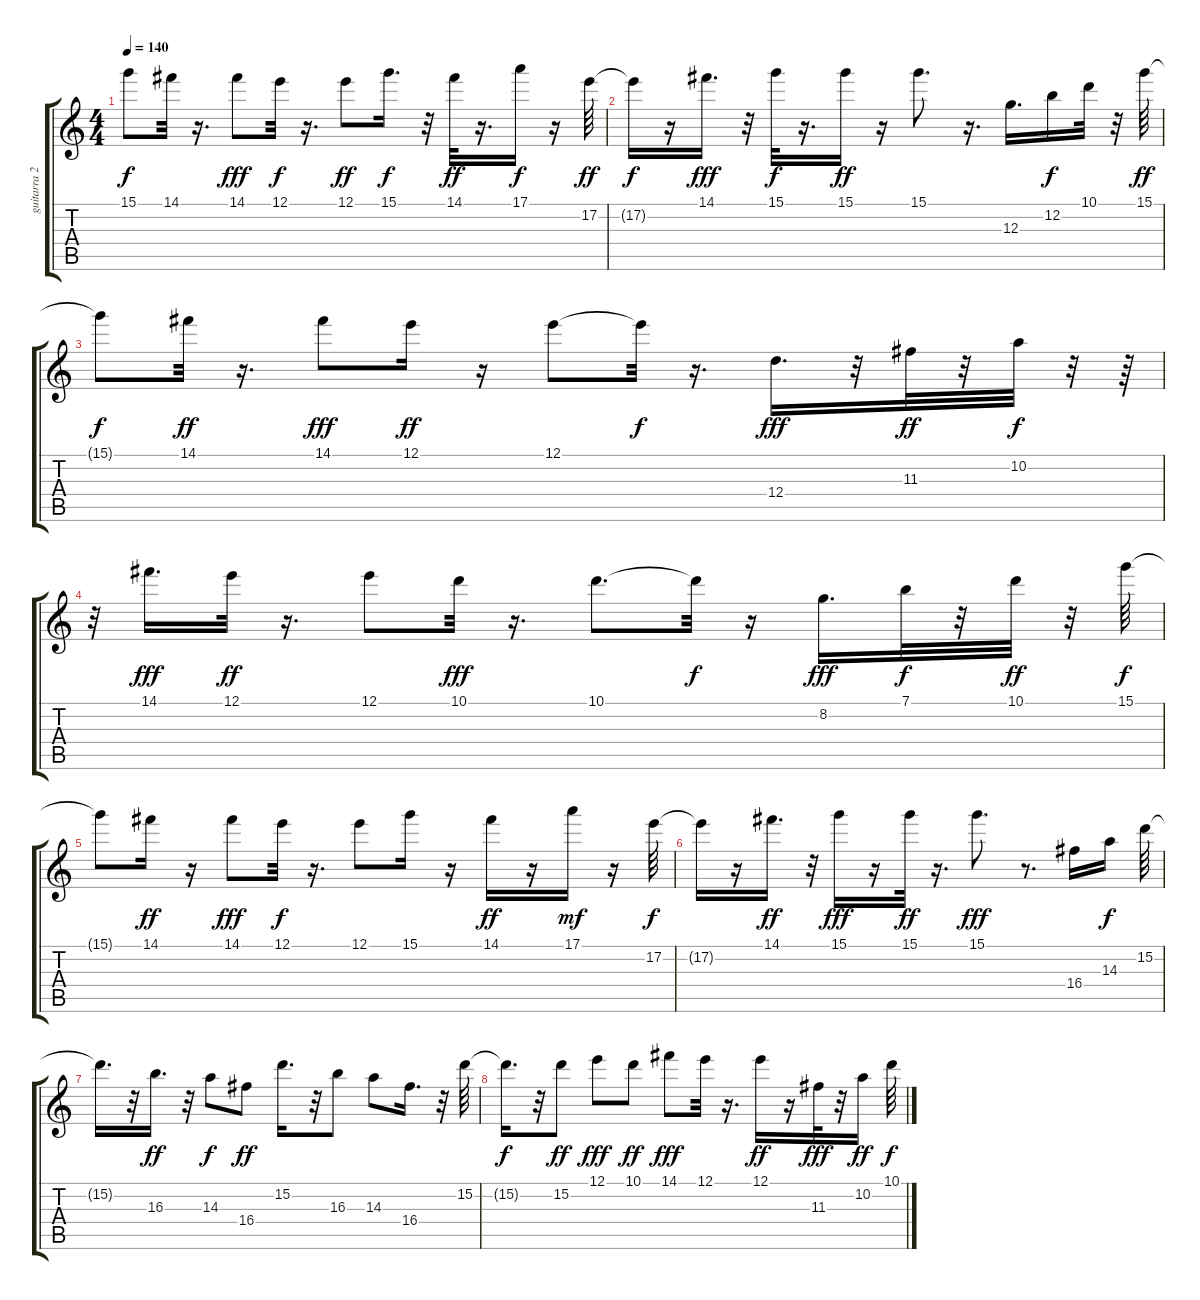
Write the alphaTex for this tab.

\track ("guitarra 2" "guitarra 2") {instrument acousticguitarsteel}
\staff {score tabs}
\tuning (E4 B3 G3 D3 A2 E2) {hide}
\ts (4 4)
\tempo 140
\clef g2
\ks c
15.1{t}.8{dy f} 14.1.32 r.16{d} 14.1.8{dy fff} 12.1.32{dy f} r.16{d} 12.1.8{dy ff} 15.1.16{d dy f} r.32 14.1.32{dy ff} r.16{d} 17.1.16{dy f} r.16 17.2.64{dy ff} |
17.2{t}.16{dy f} r.16 14.1.16{d dy fff} r.32 15.1.32{dy f} r.16{d} 15.1.16{dy ff} r.16 15.1.8{d} r.16{d} 12.3.16{d} 12.2.16{dy f} 10.1.32 r.32 15.1.64{dy ff} |
15.1{t}.8{dy f} 14.1.32{dy ff} r.16{d} 14.1.8{dy fff} 12.1.16{dy ff} r.16 12.1.8 12.1{t}.32{dy f} r.16{d} 12.4.16{d dy fff} r.32 11.3.32{dy ff} r.32 10.2.32{dy f} r.32 r.64 |
r.32 14.1.16{d dy fff} 12.1.32{dy ff} r.16{d} 12.1.8 10.1.32{dy fff} r.16{d} 10.1.8{d} 10.1{t}.32{dy f} r.16 8.2.16{d dy fff} 7.1.32{dy f} r.32 10.1.32{dy ff} r.32 15.1.64{dy f} |
15.1{t}.8 14.1.16{dy ff} r.16 14.1.8{dy fff} 12.1.32{dy f} r.16{d} 12.1.8 15.1.16 r.16 14.1.16{dy ff} r.16 17.1.16{dy mf} r.16 17.2.64{dy f} |
17.2{t}.16 r.16 14.1.16{d dy ff} r.32 15.1.16{dy fff} r.16 15.1.32{dy ff} r.16{d} 15.1.8{d dy fff} r.8{d} 16.4.16 14.3.16{dy f} 15.2.64 |
15.2{t}.16{d} r.32 16.3.16{d dy ff} r.32 14.3.8{dy f} 16.4.8{dy ff} 15.2.16{d} r.32 16.3.8 14.3.8 16.4.16{d} r.32 15.2.64 |
15.2{t}.16{d dy f} r.32 15.2.8{dy ff} 12.1.8{dy fff} 10.1.8{dy ff} 14.1.8{dy fff} 12.1.32 r.16{d} 12.1.16{dy ff} r.16 11.3.32{dy fff} r.32 10.2.16{dy ff} 10.1.64{dy f}
